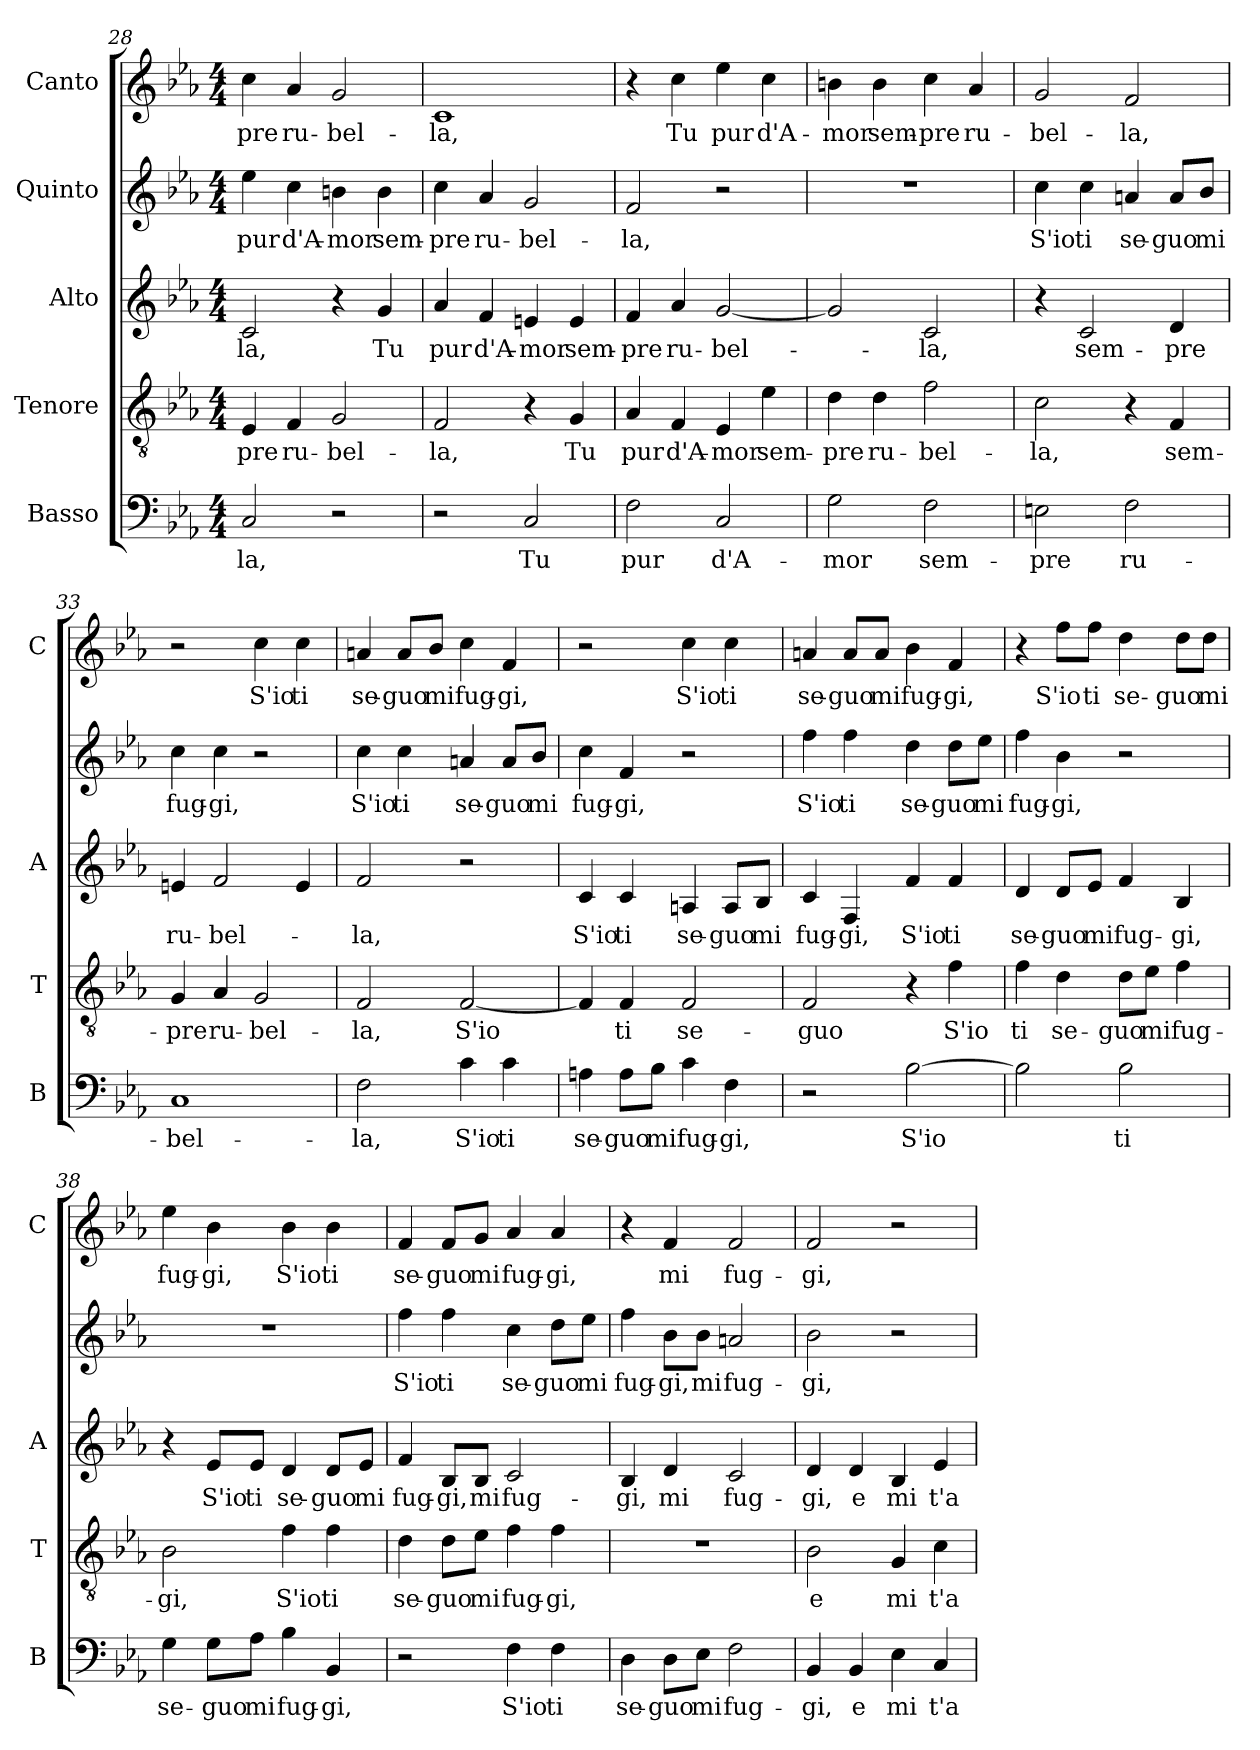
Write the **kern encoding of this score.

**kern	**text	**kern	**text	**kern	**text	**kern	**text	**kern	**text
*part5	*part5	*part4	*part4	*part3	*part3	*part2	*part2	*part1	*part1
*staff5	*staff5	*staff4	*staff4	*staff3	*staff3	*staff2	*staff2	*staff1	*staff1
*I"Basso	*	*I"Tenore	*	*I"Alto	*	*I"Quinto	*	*I"Canto	*
*I'B	*	*I'T	*	*I'A	*	*	*	*I'C	*
*clefF4	*	*clefGv2	*	*clefG2	*	*clefG2	*	*clefG2	*
*k[b-e-a-]	*	*k[b-e-a-]	*	*k[b-e-a-]	*	*k[b-e-a-]	*	*k[b-e-a-]	*
*E-:	*	*E-:	*	*E-:	*	*E-:	*	*E-:	*
*M4/4	*	*M4/4	*	*M4/4	*	*M4/4	*	*M4/4	*
=28	=28	=28	=28	=28	=28	=28	=28	=28	=28
!	!LO:LY:b	!	!LO:LY:b	!	!LO:LY:b	!	!LO:LY:b	!	!LO:LY:b
2C/	-la,	4E-/	-pre	2c/	-la,	4ee-\	pur	4cc\	-pre
!	!	!	!LO:LY:b	!	!	!	!LO:LY:b	!	!LO:LY:b
.	.	4F/	ru-	.	.	4cc\	d'A-	4a-/	ru-
!	!	!	!LO:LY:b	!	!	!	!LO:LY:b	!	!LO:LY:b
2r	.	2G/	-bel-	4r	.	4bn\	-mor	2g/	-bel-
!	!	!	!	!	!LO:LY:b	!	!LO:LY:b	!	!
.	.	.	.	4g/	Tu	4b\	sem-	.	.
=29	=29	=29	=29	=29	=29	=29	=29	=29	=29
!	!	!	!LO:LY:b	!	!LO:LY:b	!	!LO:LY:b	!	!LO:LY:b
2r	.	2F/	-la,	4a-/	pur	4cc\	-pre	1c	-la,
!	!	!	!	!	!LO:LY:b	!	!LO:LY:b	!	!
.	.	.	.	4f/	d'A-	4a-/	ru-	.	.
!	!LO:LY:b	!	!	!	!LO:LY:b	!	!LO:LY:b	!	!
2C/	Tu	4r	.	4en/	-mor	2g/	-bel-	.	.
!	!	!	!LO:LY:b	!	!LO:LY:b	!	!	!	!
.	.	4G/	Tu	4e/	sem-	.	.	.	.
=30	=30	=30	=30	=30	=30	=30	=30	=30	=30
!	!LO:LY:b	!	!LO:LY:b	!	!LO:LY:b	!	!LO:LY:b	!	!
2F\	pur	4A-/	pur	4f/	-pre	2f/	-la,	4r	.
!	!	!	!LO:LY:b	!	!LO:LY:b	!	!	!	!LO:LY:b
.	.	4F/	d'A-	4a-/	ru-	.	.	4cc\	Tu
!	!LO:LY:b	!	!LO:LY:b	!	!LO:LY:b	!	!	!	!LO:LY:b
2C/	d'A-	4E-/	-mor	[2g/	-bel-	2r	.	4ee-\	pur
!	!	!	!LO:LY:b	!	!	!	!	!	!LO:LY:b
.	.	4e-\	sem-	.	.	.	.	4cc\	d'A-
=31	=31	=31	=31	=31	=31	=31	=31	=31	=31
!	!LO:LY:b	!	!LO:LY:b	!	!	!	!	!	!LO:LY:b
2G\	-mor	4d\	-pre	2g/]	.	1r	.	4bn\	-mor
!	!	!	!LO:LY:b	!	!	!	!	!	!LO:LY:b
.	.	4d\	ru-	.	.	.	.	4b\	sem-
!	!LO:LY:b	!	!LO:LY:b	!	!LO:LY:b	!	!	!	!LO:LY:b
2F\	sem-	2f\	-bel-	2c/	-la,	.	.	4cc\	-pre
!	!	!	!	!	!	!	!	!	!LO:LY:b
.	.	.	.	.	.	.	.	4a-/	ru-
=32	=32	=32	=32	=32	=32	=32	=32	=32	=32
!	!LO:LY:b	!	!LO:LY:b	!	!	!	!LO:LY:b	!	!LO:LY:b
2En\	-pre	2c\	-la,	4r	.	4cc\	S'io	2g/	-bel-
!	!	!	!	!	!LO:LY:b	!	!LO:LY:b	!	!
.	.	.	.	2c/	sem-	4cc\	ti	.	.
!	!LO:LY:b	!	!	!	!	!	!LO:LY:b	!	!LO:LY:b
2F\	ru-	4r	.	.	.	4an/	se-	2f/	-la,
!	!	!	!LO:LY:b	!	!LO:LY:b	!	!LO:LY:b	!	!
.	.	4F/	sem-	4d/	-pre	8a/L	-guo	.	.
!	!	!	!	!	!	!	!LO:LY:b	!	!
.	.	.	.	.	.	8b-/J	mi	.	.
!!LO:PB:g=z
=33	=33	=33	=33	=33	=33	=33	=33	=33	=33
!	!LO:LY:b	!	!LO:LY:b	!	!LO:LY:b	!	!LO:LY:b	!	!
1C	-bel-	4G/	-pre	4en/	ru-	4cc\	fug-	2r	.
!	!	!	!LO:LY:b	!	!LO:LY:b	!	!LO:LY:b	!	!
.	.	4A-/	ru-	2f/	-bel-	4cc\	-gi,	.	.
!	!	!	!LO:LY:b	!	!	!	!	!	!LO:LY:b
.	.	2G/	-bel-	.	.	2r	.	4cc\	S'io
!	!	!	!	!	!	!	!	!	!LO:LY:b
.	.	.	.	4e/	.	.	.	4cc\	ti
=34	=34	=34	=34	=34	=34	=34	=34	=34	=34
!	!LO:LY:b	!	!LO:LY:b	!	!LO:LY:b	!	!LO:LY:b	!	!LO:LY:b
2F\	-la,	2F/	-la,	2f/	-la,	4cc\	S'io	4an/	se-
!	!	!	!	!	!	!	!LO:LY:b	!	!LO:LY:b
.	.	.	.	.	.	4cc\	ti	8a/L	-guo
!	!	!	!	!	!	!	!	!	!LO:LY:b
.	.	.	.	.	.	.	.	8b-/J	mi
!	!LO:LY:b	!	!LO:LY:b	!	!	!	!LO:LY:b	!	!LO:LY:b
4c\	S'io	[2F/	S'io	2r	.	4an/	se-	4cc\	fug-
!	!LO:LY:b	!	!	!	!	!	!LO:LY:b	!	!LO:LY:b
4c\	ti	.	.	.	.	8a/L	-guo	4f/	-gi,
!	!	!	!	!	!	!	!LO:LY:b	!	!
.	.	.	.	.	.	8b-/J	mi	.	.
=35	=35	=35	=35	=35	=35	=35	=35	=35	=35
!	!LO:LY:b	!	!	!	!LO:LY:b	!	!LO:LY:b	!	!
4An\	se-	4F/]	.	4c/	S'io	4cc\	fug-	2r	.
!	!LO:LY:b	!	!LO:LY:b	!	!LO:LY:b	!	!LO:LY:b	!	!
8A\L	-guo	4F/	ti	4c/	ti	4f/	-gi,	.	.
!	!LO:LY:b	!	!	!	!	!	!	!	!
8B-\J	mi	.	.	.	.	.	.	.	.
!	!LO:LY:b	!	!LO:LY:b	!	!LO:LY:b	!	!	!	!LO:LY:b
4c\	fug-	2F/	se-	4An/	se-	2r	.	4cc\	S'io
!	!LO:LY:b	!	!	!	!LO:LY:b	!	!	!	!LO:LY:b
4F\	-gi,	.	.	8A/L	-guo	.	.	4cc\	ti
!	!	!	!	!	!LO:LY:b	!	!	!	!
.	.	.	.	8B-/J	mi	.	.	.	.
=36	=36	=36	=36	=36	=36	=36	=36	=36	=36
!	!	!	!LO:LY:b	!	!LO:LY:b	!	!LO:LY:b	!	!LO:LY:b
2r	.	2F/	-guo	4c/	fug-	4ff\	S'io	4an/	se-
!	!	!	!	!	!LO:LY:b	!	!LO:LY:b	!	!LO:LY:b
.	.	.	.	4F/	-gi,	4ff\	ti	8a/L	-guo
!	!	!	!	!	!	!	!	!	!LO:LY:b
.	.	.	.	.	.	.	.	8a/J	mi
!	!LO:LY:b	!	!	!	!LO:LY:b	!	!LO:LY:b	!	!LO:LY:b
[2B-\	S'io	4r	.	4f/	S'io	4dd\	se-	4b-\	fug-
!	!	!	!LO:LY:b	!	!LO:LY:b	!	!LO:LY:b	!	!LO:LY:b
.	.	4f\	S'io	4f/	ti	8dd\L	-guo	4f/	-gi,
!	!	!	!	!	!	!	!LO:LY:b	!	!
.	.	.	.	.	.	8ee-\J	mi	.	.
=37	=37	=37	=37	=37	=37	=37	=37	=37	=37
!	!	!	!LO:LY:b	!	!LO:LY:b	!	!LO:LY:b	!	!
2B-\]	.	4f\	ti	4d/	se-	4ff\	fug-	4r	.
!	!	!	!LO:LY:b	!	!LO:LY:b	!	!LO:LY:b	!	!LO:LY:b
.	.	4d\	se-	8d/L	-guo	4b-\	-gi,	8ff\L	S'io
!	!	!	!	!	!LO:LY:b	!	!	!	!LO:LY:b
.	.	.	.	8e-/J	mi	.	.	8ff\J	ti
!	!LO:LY:b	!	!LO:LY:b	!	!LO:LY:b	!	!	!	!LO:LY:b
2B-\	ti	8d\L	-guo	4f/	fug-	2r	.	4dd\	se-
!	!	!	!LO:LY:b	!	!	!	!	!	!
.	.	8e-\J	mi	.	.	.	.	.	.
!	!	!	!LO:LY:b	!	!LO:LY:b	!	!	!	!LO:LY:b
.	.	4f\	fug-	4B-/	-gi,	.	.	8dd\L	-guo
!	!	!	!	!	!	!	!	!	!LO:LY:b
.	.	.	.	.	.	.	.	8dd\J	mi
!!LO:LB:g=z
=38	=38	=38	=38	=38	=38	=38	=38	=38	=38
!	!LO:LY:b	!	!LO:LY:b	!	!	!	!	!	!LO:LY:b
4G\	se-	2B-\	-gi,	4r	.	1r	.	4ee-\	fug-
!	!LO:LY:b	!	!	!	!LO:LY:b	!	!	!	!LO:LY:b
8G\L	-guo	.	.	8e-/L	S'io	.	.	4b-\	-gi,
!	!LO:LY:b	!	!	!	!LO:LY:b	!	!	!	!
8A-\J	mi	.	.	8e-/J	ti	.	.	.	.
!	!LO:LY:b	!	!LO:LY:b	!	!LO:LY:b	!	!	!	!LO:LY:b
4B-\	fug-	4f\	S'io	4d/	se-	.	.	4b-\	S'io
!	!LO:LY:b	!	!LO:LY:b	!	!LO:LY:b	!	!	!	!LO:LY:b
4BB-/	-gi,	4f\	ti	8d/L	-guo	.	.	4b-\	ti
!	!	!	!	!	!LO:LY:b	!	!	!	!
.	.	.	.	8e-/J	mi	.	.	.	.
=39	=39	=39	=39	=39	=39	=39	=39	=39	=39
!	!	!	!LO:LY:b	!	!LO:LY:b	!	!LO:LY:b	!	!LO:LY:b
2r	.	4d\	se-	4f/	fug-	4ff\	S'io	4f/	se-
!	!	!	!LO:LY:b	!	!LO:LY:b	!	!LO:LY:b	!	!LO:LY:b
.	.	8d\L	-guo	8B-/L	-gi,	4ff\	ti	8f/L	-guo
!	!	!	!LO:LY:b	!	!LO:LY:b	!	!	!	!LO:LY:b
.	.	8e-\J	mi	8B-/J	mi	.	.	8g/J	mi
!	!LO:LY:b	!	!LO:LY:b	!	!LO:LY:b	!	!LO:LY:b	!	!LO:LY:b
4F\	S'io	4f\	fug-	2c/	fug-	4cc\	se-	4a-/	fug-
!	!LO:LY:b	!	!LO:LY:b	!	!	!	!LO:LY:b	!	!LO:LY:b
4F\	ti	4f\	-gi,	.	.	8dd\L	-guo	4a-/	-gi,
!	!	!	!	!	!	!	!LO:LY:b	!	!
.	.	.	.	.	.	8ee-\J	mi	.	.
=40	=40	=40	=40	=40	=40	=40	=40	=40	=40
!	!LO:LY:b	!	!	!	!LO:LY:b	!	!LO:LY:b	!	!
4D\	se-	1r	.	4B-/	-gi,	4ff\	fug-	4r	.
!	!LO:LY:b	!	!	!	!LO:LY:b	!	!LO:LY:b	!	!LO:LY:b
8D\L	-guo	.	.	4d/	mi	8b-\L	-gi,	4f/	mi
!	!LO:LY:b	!	!	!	!	!	!LO:LY:b	!	!
8E-\J	mi	.	.	.	.	8b-\J	mi	.	.
!	!LO:LY:b	!	!	!	!LO:LY:b	!	!LO:LY:b	!	!LO:LY:b
2F\	fug-	.	.	2c/	fug-	2an/	fug-	2f/	fug-
=41	=41	=41	=41	=41	=41	=41	=41	=41	=41
!	!LO:LY:b	!	!LO:LY:b	!	!LO:LY:b	!	!LO:LY:b	!	!LO:LY:b
4BB-/	-gi,	2B-\	e	4d/	-gi,	2b-\	-gi,	2f/	-gi,
!	!LO:LY:b	!	!	!	!LO:LY:b	!	!	!	!
4BB-/	e	.	.	4d/	e	.	.	.	.
!	!LO:LY:b	!	!LO:LY:b	!	!LO:LY:b	!	!	!	!
4E-\	mi	4G/	mi	4B-/	mi	2r	.	2r	.
!	!LO:LY:b	!	!LO:LY:b	!	!LO:LY:b	!	!	!	!
4C/	t'a-	4c\	t'a-	4e-/	t'a-	.	.	.	.
=	=	=	=	=	=	=	=	=	=
*-	*-	*-	*-	*-	*-	*-	*-	*-	*-
